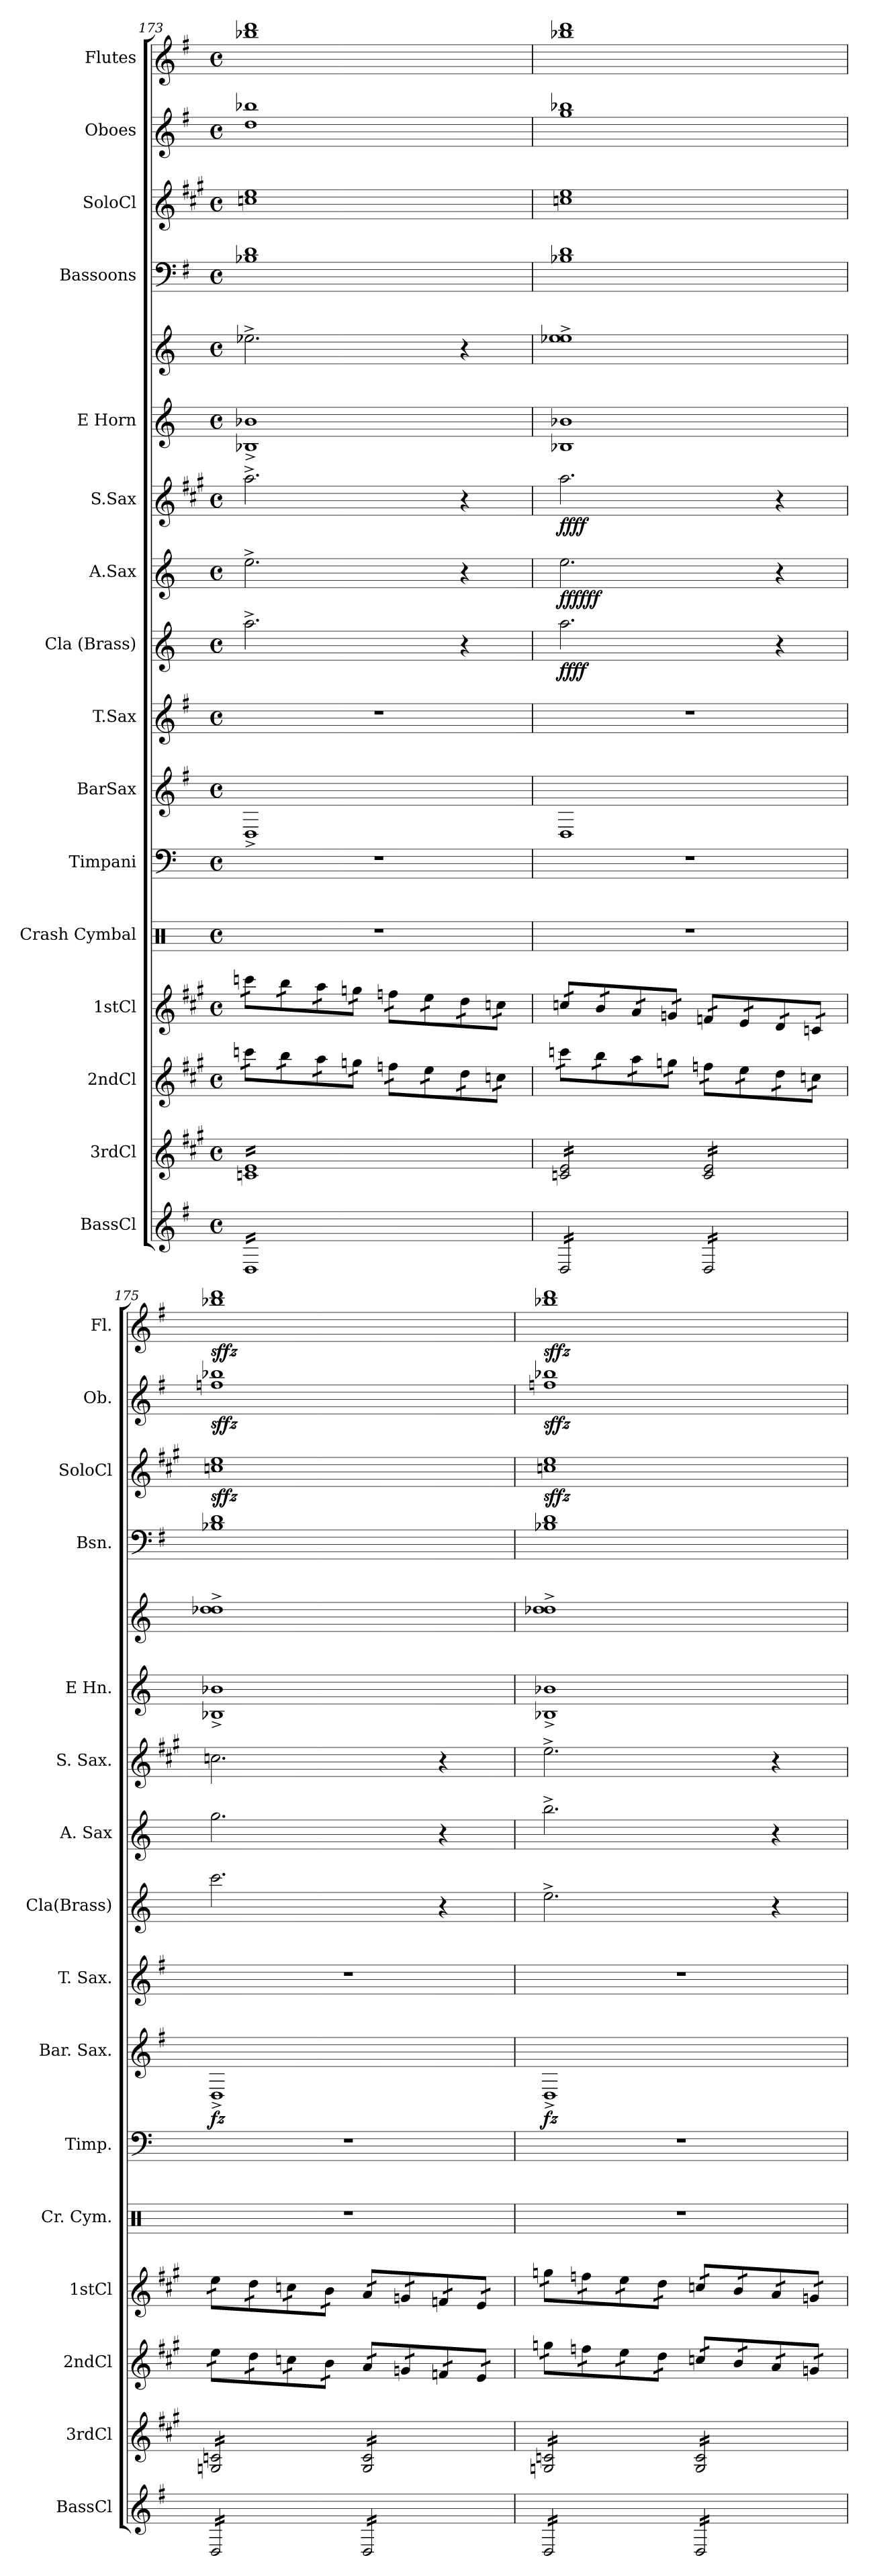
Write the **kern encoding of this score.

**kern	**kern	**kern	**kern	**kern	**kern	**kern	**dynam	**kern	**kern	**dynam	**kern	**dynam	**kern	**dynam	**kern	**kern	**dynam	**kern	**dynam	**kern	**dynam	**kern	**dynam	**kern	**dynam
*part16	*part15	*part14	*part13	*part12	*part11	*part10	*part10	*part9	*part8	*part8	*part7	*part7	*part6	*part6	*part5	*part5	*part5	*part4	*part4	*part3	*part3	*part2	*part2	*part1	*part1
*staff17	*staff16	*staff15	*staff14	*staff13	*staff12	*staff11	*staff11	*staff10	*staff9	*staff9	*staff8	*staff8	*staff7	*staff7	*staff6	*staff5	*staff5/6	*staff4	*staff4	*staff3	*staff3	*staff2	*staff2	*staff1	*staff1
*I"BassCl	*I"3rdCl	*I"2ndCl	*I"1stCl	*I"Crash Cymbal	*I"Timpani	*I"BarSax	*	*I"T.Sax	*I"Cla (Brass)	*	*I"A.Sax	*	*I"S.Sax	*	*I"E Horn	*	*	*I"Bassoons	*	*I"SoloCl	*	*I"Oboes	*	*I"Flutes	*
*I'BassCl	*I'3rdCl	*I'2ndCl	*I'1stCl	*I'Cr. Cym.	*I'Timp.	*I'Bar. Sax.	*	*I'T. Sax.	*I'Cla(Brass)	*	*I'A. Sax	*	*I'S. Sax.	*	*I'E Hn.	*	*	*I'Bsn.	*	*I'SoloCl	*	*I'Ob.	*	*I'Fl.	*
*clefG2	*clefG2	*clefG2	*clefG2	*clefX	*clefF4	*clefG2	*	*clefG2	*clefG2	*	*clefG2	*	*clefG2	*	*clefG2	*clefG2	*	*clefF4	*	*clefG2	*	*clefG2	*	*clefG2	*
*ITrd8c14	*ITrd1c2	*ITrd1c2	*ITrd1c2	*	*	*ITrd12c21	*	*ITrd8c14	*ITrd1c2	*	*ITrd5c9	*	*ITrd1c2	*	*ITrd5c8	*ITrd5c8	*	*	*	*ITrd1c2	*	*	*	*	*
*k[f#]	*k[f#]	*k[f#]	*k[f#]	*k[]	*k[]	*k[f#]	*	*k[f#]	*k[b-e-]	*	*k[b-e-a-]	*	*k[f#]	*	*k[f#c#g#d#]	*k[f#c#g#d#]	*	*k[f#]	*	*k[f#]	*	*k[f#]	*	*k[f#]	*
*M4/4	*M4/4	*M4/4	*M4/4	*M4/4	*M4/4	*M4/4	*	*M4/4	*M4/4	*	*M4/4	*	*M4/4	*	*M4/4	*M4/4	*	*M4/4	*	*M4/4	*	*M4/4	*	*M4/4	*
*met(c)	*met(c)	*met(c)	*met(c)	*met(c)	*met(c)	*met(c)	*	*met(c)	*met(c)	*	*met(c)	*	*met(c)	*	*met(c)	*met(c)	*	*met(c)	*	*met(c)	*	*met(c)	*	*met(c)	*
=173	=173	=173	=173	=173	=173	=173	=173	=173	=173	=173	=173	=173	=173	=173	=173	=173	=173	=173	=173	=173	=173	=173	=173	=173	=173
*	*	*	*	*	*	*	*	*	*	*	*	*	*	*	*	*	*	*^	*	*^	*	*^	*	*^	*
*tremolo	*	*	*	*	*	*	*	*	*	*	*	*	*	*	*	*	*	*	*	*	*	*	*	*	*	*	*	*	*
*	*tremolo	*	*	*	*	*	*	*	*	*	*	*	*	*	*	*	*	*	*	*	*	*	*	*	*	*	*	*	*
*	*	*tremolo	*	*	*	*	*	*	*	*	*	*	*	*	*	*	*	*	*	*	*	*	*	*	*	*	*	*	*
*	*	*	*tremolo	*	*	*	*	*	*	*	*	*	*	*	*	*	*	*	*	*	*	*	*	*	*	*	*	*	*
16DDLL	16B-X 16dLL	16bb-X\LL	16bb-X\LL	1r	1r	1DD^	.	1r	2.gg^\	.	2.g^\	.	2.gg^\	.	1Dn^ 1dn^	2.gn^\	.	1d	1B-X	.	1dd	1b-X	.	1bb-X	1dd	.	1ddd	1bb-X	.
16DD	16B-X 16d	16bb-X\	16bb-X\	.	.	.	.	.	.	.	.	.	.	.	.	.	.	.	.	.	.	.	.	.	.	.	.	.	.
16DD	16B-X 16d	16aa\	16aa\	.	.	.	.	.	.	.	.	.	.	.	.	.	.	.	.	.	.	.	.	.	.	.	.	.	.
16DD	16B-X 16d	16aa\	16aa\	.	.	.	.	.	.	.	.	.	.	.	.	.	.	.	.	.	.	.	.	.	.	.	.	.	.
16DD	16B-X 16d	16gg\	16gg\	.	.	.	.	.	.	.	.	.	.	.	.	.	.	.	.	.	.	.	.	.	.	.	.	.	.
16DD	16B-X 16d	16gg\	16gg\	.	.	.	.	.	.	.	.	.	.	.	.	.	.	.	.	.	.	.	.	.	.	.	.	.	.
16DD	16B-X 16d	16ffn\	16ffn\	.	.	.	.	.	.	.	.	.	.	.	.	.	.	.	.	.	.	.	.	.	.	.	.	.	.
16DD	16B-X 16d	16ffn\JJ	16ffn\JJ	.	.	.	.	.	.	.	.	.	.	.	.	.	.	.	.	.	.	.	.	.	.	.	.	.	.
16DD	16B-X 16d	16ee-X\LL	16ee-X\LL	.	.	.	.	.	.	.	.	.	.	.	.	.	.	.	.	.	.	.	.	.	.	.	.	.	.
16DD	16B-X 16d	16ee-X\	16ee-X\	.	.	.	.	.	.	.	.	.	.	.	.	.	.	.	.	.	.	.	.	.	.	.	.	.	.
16DD	16B-X 16d	16dd\	16dd\	.	.	.	.	.	.	.	.	.	.	.	.	.	.	.	.	.	.	.	.	.	.	.	.	.	.
16DD	16B-X 16d	16dd\	16dd\	.	.	.	.	.	.	.	.	.	.	.	.	.	.	.	.	.	.	.	.	.	.	.	.	.	.
16DD	16B-X 16d	16cc\	16cc\	.	.	.	.	.	4r	.	4r	.	4r	.	.	4r	.	.	.	.	.	.	.	.	.	.	.	.	.
16DD	16B-X 16d	16cc\	16cc\	.	.	.	.	.	.	.	.	.	.	.	.	.	.	.	.	.	.	.	.	.	.	.	.	.	.
16DD	16B-X 16d	16b-X\	16b-X\	.	.	.	.	.	.	.	.	.	.	.	.	.	.	.	.	.	.	.	.	.	.	.	.	.	.
16DDJJ	16B-X 16dJJ	16b-X\JJ	16b-X\JJ	.	.	.	.	.	.	.	.	.	.	.	.	.	.	.	.	.	.	.	.	.	.	.	.	.	.
*	*	*	*	*	*	*	*	*	*	*	*	*	*	*	*	*	*	*v	*v	*	*	*	*	*v	*v	*	*v	*v	*
*	*	*	*	*	*	*	*	*	*	*	*	*	*	*	*	*	*	*	*	*v	*v	*	*	*	*	*
=174	=174	=174	=174	=174	=174	=174	=174	=174	=174	=174	=174	=174	=174	=174	=174	=174	=174	=174	=174	=174	=174	=174	=174	=174	=174
!	!	!	!	!	!	!	!	!	!	!LO:DY:b	!	!	!	!	!	!	!	!	!	!	!	!	!	!	!
!	!	!	!	!	!	!	!	!	!	!LO:DY:n=1:b	!	!LO:DY:b	!	!	!	!	!	!	!	!	!	!	!	!	!
!	!	!	!	!	!	!	!	!	!	!	!	!LO:DY:n=1:b	!	!	!	!	!	!	!	!	!	!	!	!	!
!	!	!	!	!	!	!	!	!	!	!	!	!LO:DY:n=2:b	!	!LO:DY:b	!	!	!	!	!	!	!	!	!	!	!
!	!	!	!	!	!	!	!	!	!	!	!	!	!	!LO:DY:n=1:b	!	!	!	!	!	!	!	!	!	!	!
16DD/LL	16B-X/ 16d/LL	16bb-X\LL	16b-X/LL	1r	1r	1DD	.	1r	2.gg\	ff ff	2.g\	ff ff ff	2.gg\	ff ff	1Dn 1dn	1gn^ 1g^	.	1B-X 1d	.	1b-X 1dd	.	1gg 1bb-X	.	1bb-X 1ddd	.
16DD/	16B-X/ 16d/	16bb-X\	16b-X/	.	.	.	.	.	.	.	.	.	.	.	.	.	.	.	.	.	.	.	.	.	.
16DD/	16B-X/ 16d/	16aa\	16a/	.	.	.	.	.	.	.	.	.	.	.	.	.	.	.	.	.	.	.	.	.	.
16DD/	16B-X/ 16d/	16aa\	16a/	.	.	.	.	.	.	.	.	.	.	.	.	.	.	.	.	.	.	.	.	.	.
16DD/	16B-X/ 16d/	16gg\	16g/	.	.	.	.	.	.	.	.	.	.	.	.	.	.	.	.	.	.	.	.	.	.
16DD/	16B-X/ 16d/	16gg\	16g/	.	.	.	.	.	.	.	.	.	.	.	.	.	.	.	.	.	.	.	.	.	.
16DD/	16B-X/ 16d/	16ffn\	16fn/	.	.	.	.	.	.	.	.	.	.	.	.	.	.	.	.	.	.	.	.	.	.
16DD/JJ	16B-X/ 16d/JJ	16ffn\JJ	16fn/JJ	.	.	.	.	.	.	.	.	.	.	.	.	.	.	.	.	.	.	.	.	.	.
16DD/LL	16B-/ 16d/LL	16ee-X\LL	16e-X/LL	.	.	.	.	.	.	.	.	.	.	.	.	.	.	.	.	.	.	.	.	.	.
16DD/	16B-/ 16d/	16ee-X\	16e-X/	.	.	.	.	.	.	.	.	.	.	.	.	.	.	.	.	.	.	.	.	.	.
16DD/	16B-/ 16d/	16dd\	16d/	.	.	.	.	.	.	.	.	.	.	.	.	.	.	.	.	.	.	.	.	.	.
16DD/	16B-/ 16d/	16dd\	16d/	.	.	.	.	.	.	.	.	.	.	.	.	.	.	.	.	.	.	.	.	.	.
16DD/	16B-/ 16d/	16cc\	16c/	.	.	.	.	.	4r	.	4r	.	4r	.	.	.	.	.	.	.	.	.	.	.	.
16DD/	16B-/ 16d/	16cc\	16c/	.	.	.	.	.	.	.	.	.	.	.	.	.	.	.	.	.	.	.	.	.	.
16DD/	16B-/ 16d/	16b-X\	16B-X/	.	.	.	.	.	.	.	.	.	.	.	.	.	.	.	.	.	.	.	.	.	.
16DD/JJ	16B-/ 16d/JJ	16b-X\JJ	16B-X/JJ	.	.	.	.	.	.	.	.	.	.	.	.	.	.	.	.	.	.	.	.	.	.
=175	=175	=175	=175	=175	=175	=175	=175	=175	=175	=175	=175	=175	=175	=175	=175	=175	=175	=175	=175	=175	=175	=175	=175	=175	=175
!	!	!	!	!	!	!	!LO:DY:b	!	!	!LO:DY:b	!	!	!	!	!	!	!	!	!	!	!	!	!	!	!
!	!	!	!	!	!	!	!	!	!	!LO:DY:n=1:b	!	!LO:DY:b	!	!	!	!	!	!	!	!	!	!	!	!	!
!	!	!	!	!	!	!	!	!	!	!	!	!LO:DY:n=1:b	!	!	!	!	!	!	!	!	!	!	!	!	!
!	!	!	!	!	!	!	!	!	!	!	!	!LO:DY:n=2:b	!	!LO:DY:b	!	!	!	!	!	!	!	!	!	!	!
!	!	!	!	!	!	!	!	!	!	!	!	!	!	!LO:DY:n=1:b	!	!	!LO:DY:b=2	!	!	!	!	!	!	!	!
!	!	!	!	!	!	!	!	!	!	!	!	!	!	!	!	!	!LO:DY:n=1:b	!	!LO:DY:b	!	!	!	!	!	!
!	!	!	!	!	!	!	!	!	!	!	!	!	!	!	!	!	!	!	!LO:DY:n=1:b	!	!LO:DY:b	!	!LO:DY:b	!	!LO:DY:b
16DD/LL	16Fn/ 16B-X/LL	16dd\LL	16dd\LL	1r	1r	1DD^	fz	1r	2.bb-\	fz fz	2.b-\	fz fz fz	2.b-X\	fz fz	1Dn^ 1dn^	1fn^ 1f^	fz fz	1B-X 1d	sffz fz	1b-X 1dd	sffz	1ffn 1bb-X	sffz	1bb-X 1ddd	sffz
16DD/	16Fn/ 16B-X/	16dd\	16dd\	.	.	.	.	.	.	.	.	.	.	.	.	.	.	.	.	.	.	.	.	.	.
16DD/	16Fn/ 16B-X/	16cc\	16cc\	.	.	.	.	.	.	.	.	.	.	.	.	.	.	.	.	.	.	.	.	.	.
16DD/	16Fn/ 16B-X/	16cc\	16cc\	.	.	.	.	.	.	.	.	.	.	.	.	.	.	.	.	.	.	.	.	.	.
16DD/	16Fn/ 16B-X/	16b-X\	16b-X\	.	.	.	.	.	.	.	.	.	.	.	.	.	.	.	.	.	.	.	.	.	.
16DD/	16Fn/ 16B-X/	16b-X\	16b-X\	.	.	.	.	.	.	.	.	.	.	.	.	.	.	.	.	.	.	.	.	.	.
16DD/	16Fn/ 16B-X/	16a\	16a\	.	.	.	.	.	.	.	.	.	.	.	.	.	.	.	.	.	.	.	.	.	.
16DD/JJ	16Fn/ 16B-X/JJ	16a\JJ	16a\JJ	.	.	.	.	.	.	.	.	.	.	.	.	.	.	.	.	.	.	.	.	.	.
16DD/LL	16F/ 16B-/LL	16g/LL	16g/LL	.	.	.	.	.	.	.	.	.	.	.	.	.	.	.	.	.	.	.	.	.	.
16DD/	16F/ 16B-/	16g/	16g/	.	.	.	.	.	.	.	.	.	.	.	.	.	.	.	.	.	.	.	.	.	.
16DD/	16F/ 16B-/	16fn/	16fn/	.	.	.	.	.	.	.	.	.	.	.	.	.	.	.	.	.	.	.	.	.	.
16DD/	16F/ 16B-/	16fn/	16fn/	.	.	.	.	.	.	.	.	.	.	.	.	.	.	.	.	.	.	.	.	.	.
16DD/	16F/ 16B-/	16e-X/	16e-X/	.	.	.	.	.	4r	.	4r	.	4r	.	.	.	.	.	.	.	.	.	.	.	.
16DD/	16F/ 16B-/	16e-X/	16e-X/	.	.	.	.	.	.	.	.	.	.	.	.	.	.	.	.	.	.	.	.	.	.
16DD/	16F/ 16B-/	16d/	16d/	.	.	.	.	.	.	.	.	.	.	.	.	.	.	.	.	.	.	.	.	.	.
16DD/JJ	16F/ 16B-/JJ	16d/JJ	16d/JJ	.	.	.	.	.	.	.	.	.	.	.	.	.	.	.	.	.	.	.	.	.	.
=176	=176	=176	=176	=176	=176	=176	=176	=176	=176	=176	=176	=176	=176	=176	=176	=176	=176	=176	=176	=176	=176	=176	=176	=176	=176
!	!	!	!	!	!	!	!LO:DY:b	!	!	!LO:DY:b	!	!	!	!	!	!	!	!	!	!	!	!	!	!	!
!	!	!	!	!	!	!	!	!	!	!LO:DY:n=1:b	!	!LO:DY:b	!	!	!	!	!	!	!	!	!	!	!	!	!
!	!	!	!	!	!	!	!	!	!	!	!	!LO:DY:n=1:b	!	!	!	!	!	!	!	!	!	!	!	!	!
!	!	!	!	!	!	!	!	!	!	!	!	!LO:DY:n=2:b	!	!LO:DY:b	!	!	!	!	!	!	!	!	!	!	!
!	!	!	!	!	!	!	!	!	!	!	!	!	!	!LO:DY:n=1:b	!	!	!LO:DY:b=2	!	!	!	!	!	!	!	!
!	!	!	!	!	!	!	!	!	!	!	!	!	!	!	!	!	!LO:DY:n=1:b	!	!LO:DY:b	!	!	!	!	!	!
!	!	!	!	!	!	!	!	!	!	!	!	!	!	!	!	!	!	!	!LO:DY:n=1:b	!	!LO:DY:b	!	!LO:DY:b	!	!LO:DY:b
16DD/LL	16Fn/ 16B-X/LL	16ffn\LL	16ffn\LL	1r	1r	1DD^	fz	1r	2.dd^\	fz fz	2.dd^\	fz fz fz	2.dd^\	fz fz	1Dn^ 1dn^	1fn^ 1f^	fz fz	1B-X 1d	sffz fz	1b-X 1dd	sffz	1ffn 1bb-X	sffz	1bb-X 1ddd	sffz
16DD/	16Fn/ 16B-X/	16ffn\	16ffn\	.	.	.	.	.	.	.	.	.	.	.	.	.	.	.	.	.	.	.	.	.	.
16DD/	16Fn/ 16B-X/	16ee-X\	16ee-X\	.	.	.	.	.	.	.	.	.	.	.	.	.	.	.	.	.	.	.	.	.	.
16DD/	16Fn/ 16B-X/	16ee-X\	16ee-X\	.	.	.	.	.	.	.	.	.	.	.	.	.	.	.	.	.	.	.	.	.	.
16DD/	16Fn/ 16B-X/	16dd\	16dd\	.	.	.	.	.	.	.	.	.	.	.	.	.	.	.	.	.	.	.	.	.	.
16DD/	16Fn/ 16B-X/	16dd\	16dd\	.	.	.	.	.	.	.	.	.	.	.	.	.	.	.	.	.	.	.	.	.	.
16DD/	16Fn/ 16B-X/	16cc\	16cc\	.	.	.	.	.	.	.	.	.	.	.	.	.	.	.	.	.	.	.	.	.	.
16DD/JJ	16Fn/ 16B-X/JJ	16cc\JJ	16cc\JJ	.	.	.	.	.	.	.	.	.	.	.	.	.	.	.	.	.	.	.	.	.	.
16DD/LL	16F/ 16B-/LL	16b-X/LL	16b-X/LL	.	.	.	.	.	.	.	.	.	.	.	.	.	.	.	.	.	.	.	.	.	.
16DD/	16F/ 16B-/	16b-X/	16b-X/	.	.	.	.	.	.	.	.	.	.	.	.	.	.	.	.	.	.	.	.	.	.
16DD/	16F/ 16B-/	16a/	16a/	.	.	.	.	.	.	.	.	.	.	.	.	.	.	.	.	.	.	.	.	.	.
16DD/	16F/ 16B-/	16a/	16a/	.	.	.	.	.	.	.	.	.	.	.	.	.	.	.	.	.	.	.	.	.	.
16DD/	16F/ 16B-/	16g/	16g/	.	.	.	.	.	4r	.	4r	.	4r	.	.	.	.	.	.	.	.	.	.	.	.
16DD/	16F/ 16B-/	16g/	16g/	.	.	.	.	.	.	.	.	.	.	.	.	.	.	.	.	.	.	.	.	.	.
16DD/	16F/ 16B-/	16fn/	16fn/	.	.	.	.	.	.	.	.	.	.	.	.	.	.	.	.	.	.	.	.	.	.
16DD/JJ	16F/ 16B-/JJ	16fn/JJ	16fn/JJ	.	.	.	.	.	.	.	.	.	.	.	.	.	.	.	.	.	.	.	.	.	.
*	*	*	*Xtremolo	*	*	*	*	*	*	*	*	*	*	*	*	*	*	*	*	*	*	*	*	*	*
*	*	*Xtremolo	*	*	*	*	*	*	*	*	*	*	*	*	*	*	*	*	*	*	*	*	*	*	*
*	*Xtremolo	*	*	*	*	*	*	*	*	*	*	*	*	*	*	*	*	*	*	*	*	*	*	*	*
*Xtremolo	*	*	*	*	*	*	*	*	*	*	*	*	*	*	*	*	*	*	*	*	*	*	*	*	*
=	=	=	=	=	=	=	=	=	=	=	=	=	=	=	=	=	=	=	=	=	=	=	=	=	=
*-	*-	*-	*-	*-	*-	*-	*-	*-	*-	*-	*-	*-	*-	*-	*-	*-	*-	*-	*-	*-	*-	*-	*-	*-	*-
